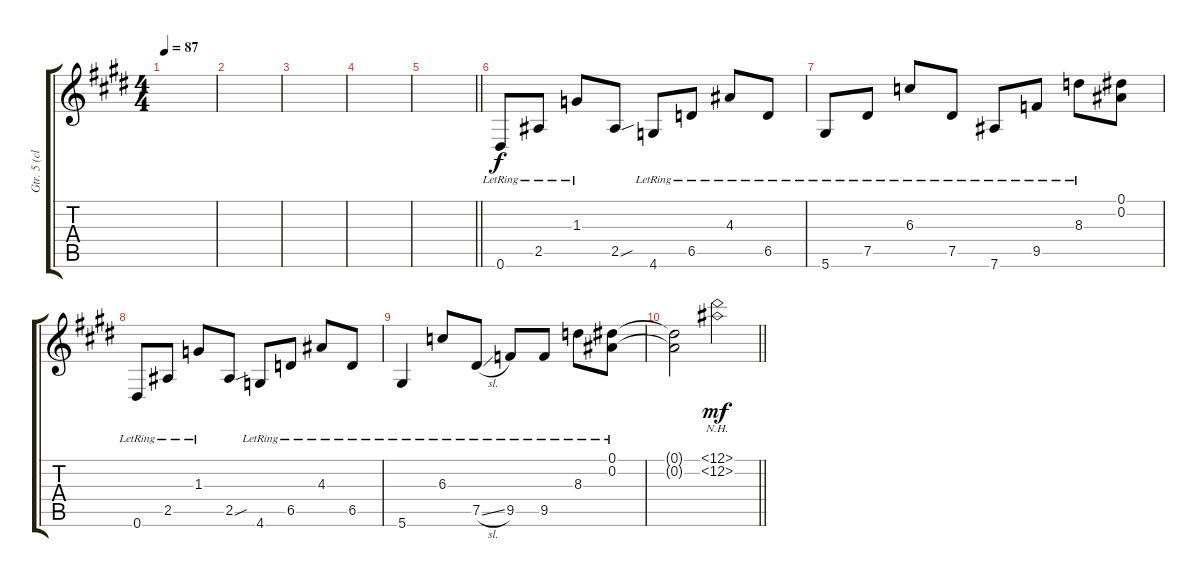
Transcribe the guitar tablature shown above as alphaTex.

\track ("Gtr. 5 (clean)" "Gtr. 5 (cl") {instrument electricguitarclean}
\staff {score tabs}
\tuning (Eb4 Bb3 Gb3 Db3 Ab2 Eb2) {hide}
\ts (4 4)
\tempo 87
\clef g2
\ks e
|
|
|
|
\barLineRight lightlight
|
0.6{lr}.8 2.5{lr}.8 1.3{lr}.8 2.5{sou}.8 4.6{lr}.8 6.5{lr}.8 4.3{lr}.8 6.5{lr}.8 |
5.6{lr}.8 7.5{lr}.8 6.3{lr}.8 7.5{lr}.8 7.6{lr}.8 9.5{lr}.8 8.3{lr}.8 (0.1 0.2).8 |
0.6{lr}.8 2.5{lr}.8 1.3{lr}.8 2.5{sou}.8 4.6{lr}.8 6.5{lr}.8 4.3{lr}.8 6.5{lr}.8 |
5.6{lr}.4 6.3{lr}.8 7.5{sl lr}.8 9.5{lr}.8 9.5{lr}.8 8.3{lr}.8 (0.1{lr} 0.2{lr}).8 |
\barLineRight lightlight
(0.1{t} 0.2{t}).2{dy f} (12.1{nh} 12.2{nh}).2{dy mf}
